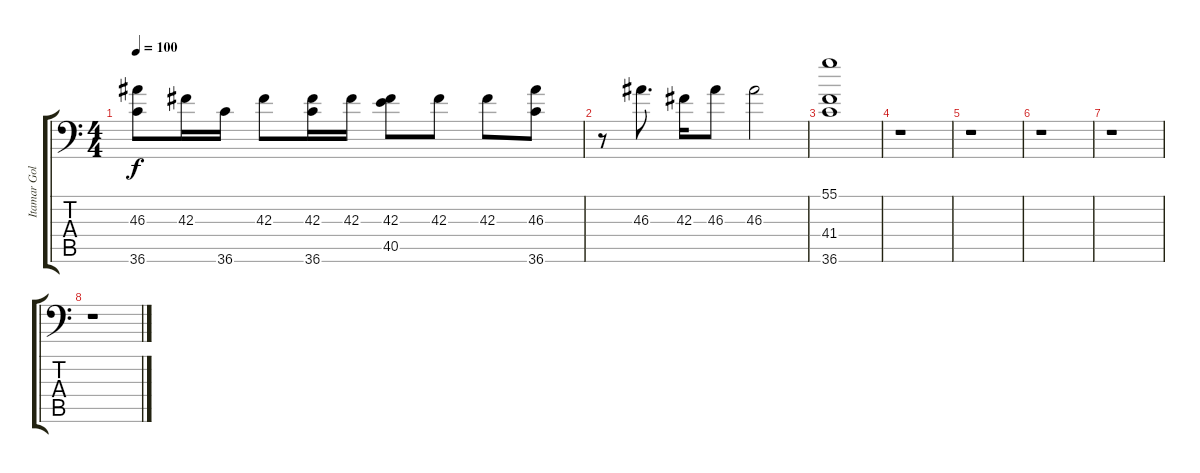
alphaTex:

\track ("Itamar Goldwasser" "Itamar Gol") {instrument acousticgrandpiano}
\staff {score tabs}
\tuning (C-1 C-1 C-1 C-1 C-1 C-1) {hide}
\ts (4 4)
\tempo 100
\clef f4
\ks c
(46.3 36.6).8{dy f} 42.3.16 36.6.16 42.3.8 (42.3 36.6).16 42.3.16 (42.3 40.5).8 42.3.8 42.3.8 (46.3 36.6).8 |
r.8 46.3.8{d} 42.3.16 46.3.8 46.3.2 |
(55.1 41.4 36.6).1 |
r.1 |
r.1 |
r.1 |
r.1 |
r.1
